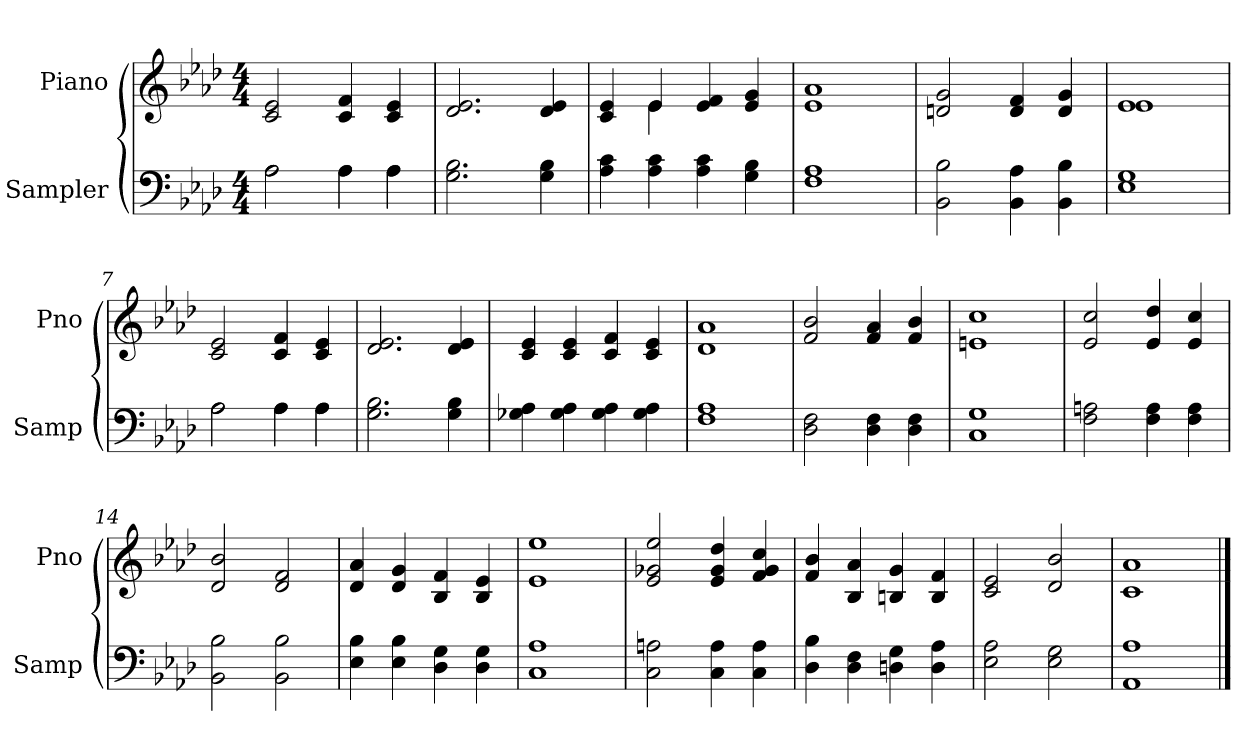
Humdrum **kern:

**kern	**kern
*part2	*part1
*staff2	*staff1
*I"Sampler	*I"Piano
*I'Samp	*I'Pno
*clefF4	*clefG2
*k[b-e-a-d-]	*k[b-e-a-d-]
*A-:	*A-:
*M4/4	*M4/4
=1	=1
*^	*
2A-\	2A-	2c 2e-
4A-\	4A-	4c 4f
4A-\	4A-	4c 4e-
*v	*v	*
=2	=2
2.G 2.B-	2.d- 2.e-
4G 4B-	4d- 4e-
=3	=3
*	*^
4A- 4c	4c 4e-	4ryy
4A- 4c	4e-/	4e-
4A- 4c	4e- 4f	2ryy
4G 4B-	4e- 4g	.
*	*v	*v
=4	=4
1F 1A-	1e- 1a-
=5	=5
2BB- 2B-	2dn 2g
4BB- 4A-	4d 4f
4BB- 4B-	4d 4g
=6	=6
*	*^
1E- 1G	1e-/	1e-
*	*v	*v
=7	=7
*^	*
2A-\	2A-	2c 2e-
4A-\	4A-	4c 4f
4A-\	4A-	4c 4e-
*v	*v	*
=8	=8
2.G 2.B-	2.d- 2.e-
4G 4B-	4d- 4e-
=9	=9
4G-X 4A-	4c 4e-
4G- 4A-	4c 4e-
4G- 4A-	4c 4f
4G- 4A-	4c 4e-
=10	=10
1F 1A-	1d- 1a-
=11	=11
2D- 2F	2f 2b-
4D- 4F	4f 4a-
4D- 4F	4f 4b-
=12	=12
1C 1G	1en 1cc
=13	=13
2F 2An	2e- 2cc
4F 4A	4e- 4dd-
4F 4A	4e- 4cc
=14	=14
2BB- 2B-	2d- 2b-
2BB- 2B-	2d- 2f
=15	=15
4E- 4B-	4d- 4a-
4E- 4B-	4d- 4g
4D- 4G	4B- 4f
4D- 4G	4B- 4e-
=16	=16
1C 1A-	1e- 1ee-
=17	=17
2C 2An	2e- 2g-X 2ee-
4C 4A	4e- 4g- 4dd-
4C 4A	4f 4g- 4cc
=18	=18
4D- 4B-	4f 4b-
4D- 4F	4B- 4a-
4Dn 4G	4Bn 4g
4D 4A-	4B 4f
=19	=19
2E- 2A-	2c 2e-
2E- 2G	2d- 2b-
=20	=20
1AA- 1A-	1c 1a-
==	==
*-	*-
